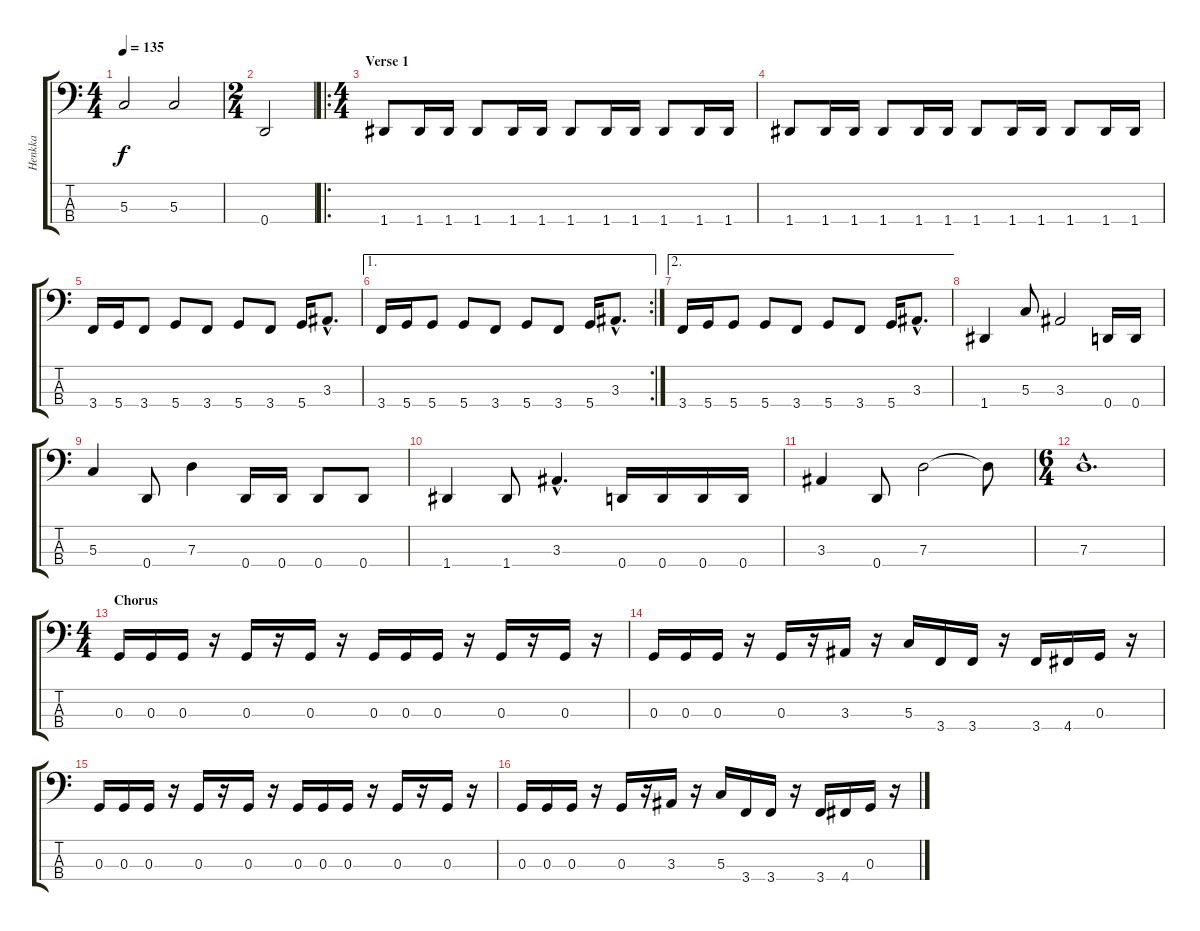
\track ("Henkka" "Henkka") {instrument electricbasspick}
\staff {score tabs}
\tuning (F2 C2 G1 D1) {hide}
\ts (4 4)
\tempo 135
\clef f4
\ks c
5.3.2{dy f} 5.3.2 |
\ts (2 4)
0.4.2 |
\ro
\ts (4 4)
\section ("" "Verse 1")
1.4.8 1.4.16 1.4.16 1.4.8 1.4.16 1.4.16 1.4.8 1.4.16 1.4.16 1.4.8 1.4.16 1.4.16 |
1.4.8 1.4.16 1.4.16 1.4.8 1.4.16 1.4.16 1.4.8 1.4.16 1.4.16 1.4.8 1.4.16 1.4.16 |
3.4.16 5.4.16 3.4.8 5.4.8 3.4.8 5.4.8 3.4.8 5.4.16 3.3{hac}.8{d} |
\ae 1
\rc 2
3.4.16 5.4.16 5.4.8 5.4.8 3.4.8 5.4.8 3.4.8 5.4.16 3.3{hac}.8{d} |
\ae 2
3.4.16 5.4.16 5.4.8 5.4.8 3.4.8 5.4.8 3.4.8 5.4.16 3.3{hac}.8{d} |
1.4.4 5.3.8 3.3.2 0.4.16 0.4.16 |
5.3.4 0.4.8 7.3.4 0.4.16 0.4.16 0.4.8 0.4.8 |
1.4.4 1.4.8 3.3{hac}.4{d} 0.4.16 0.4.16 0.4.16 0.4.16 |
3.3.4 0.4.8 7.3.2 7.3{t}.8 |
\ts (6 4)
7.3{hac}.1{d} |
\ts (4 4)
\section ("" "Chorus")
0.3.16 0.3.16 0.3.16 r.16 0.3.16 r.16 0.3.16 r.16 0.3.16 0.3.16 0.3.16 r.16 0.3.16 r.16 0.3.16 r.16 |
0.3.16 0.3.16 0.3.16 r.16 0.3.16 r.16 3.3.16 r.16 5.3.16 3.4.16 3.4.16 r.16 3.4.16 4.4.16 0.3.16 r.16 |
0.3.16 0.3.16 0.3.16 r.16 0.3.16 r.16 0.3.16 r.16 0.3.16 0.3.16 0.3.16 r.16 0.3.16 r.16 0.3.16 r.16 |
0.3.16 0.3.16 0.3.16 r.16 0.3.16 r.16 3.3.16 r.16 5.3.16 3.4.16 3.4.16 r.16 3.4.16 4.4.16 0.3.16 r.16
